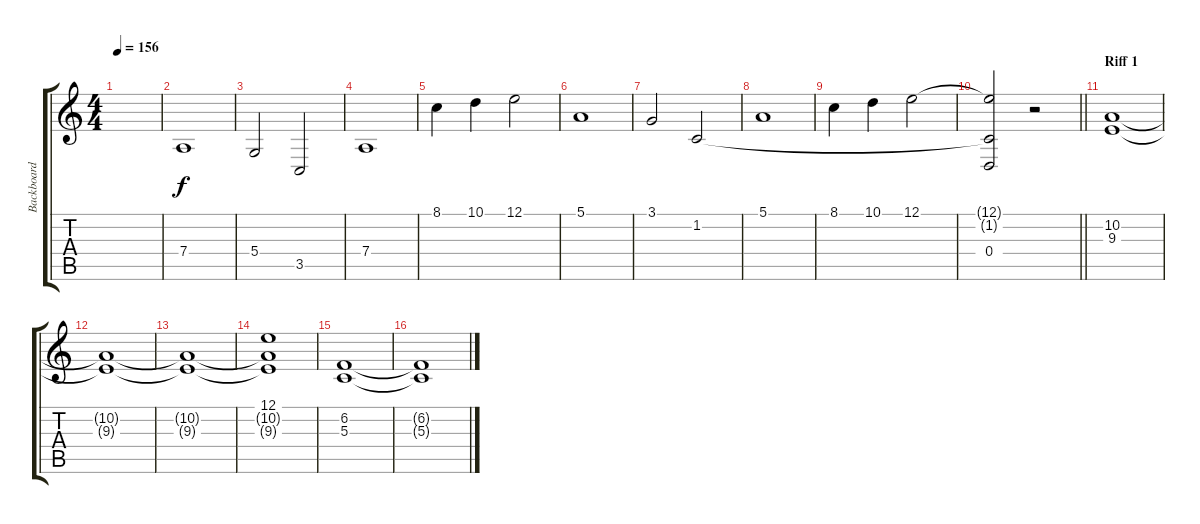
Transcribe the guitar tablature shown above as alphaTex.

\track ("Backboard" "Backboard") {instrument stringensemble2}
\staff {score tabs}
\tuning (E4 B3 G3 D3 A2 E2) {hide}
\ts (4 4)
\tempo 156
\clef g2
\ks c
|
7.4.1 |
5.4.2 3.5.2 |
7.4.1 |
8.1.4 10.1.4 12.1.2 |
5.1.1 |
3.1.2 1.2.2 |
5.1.1 |
8.1.4 10.1.4 12.1.2 |
\barLineRight lightlight
(12.1{t} 1.2{t} 0.4).2 r.2 |
\section ("" "Riff 1")
(10.2 9.3).1 |
(10.2{t} 9.3{t}).1 |
(10.2{t} 9.3{t}).1 |
(12.1 10.2{t} 9.3{t}).1 |
(6.2 5.3).1 |
(6.2{t} 5.3{t}).1
